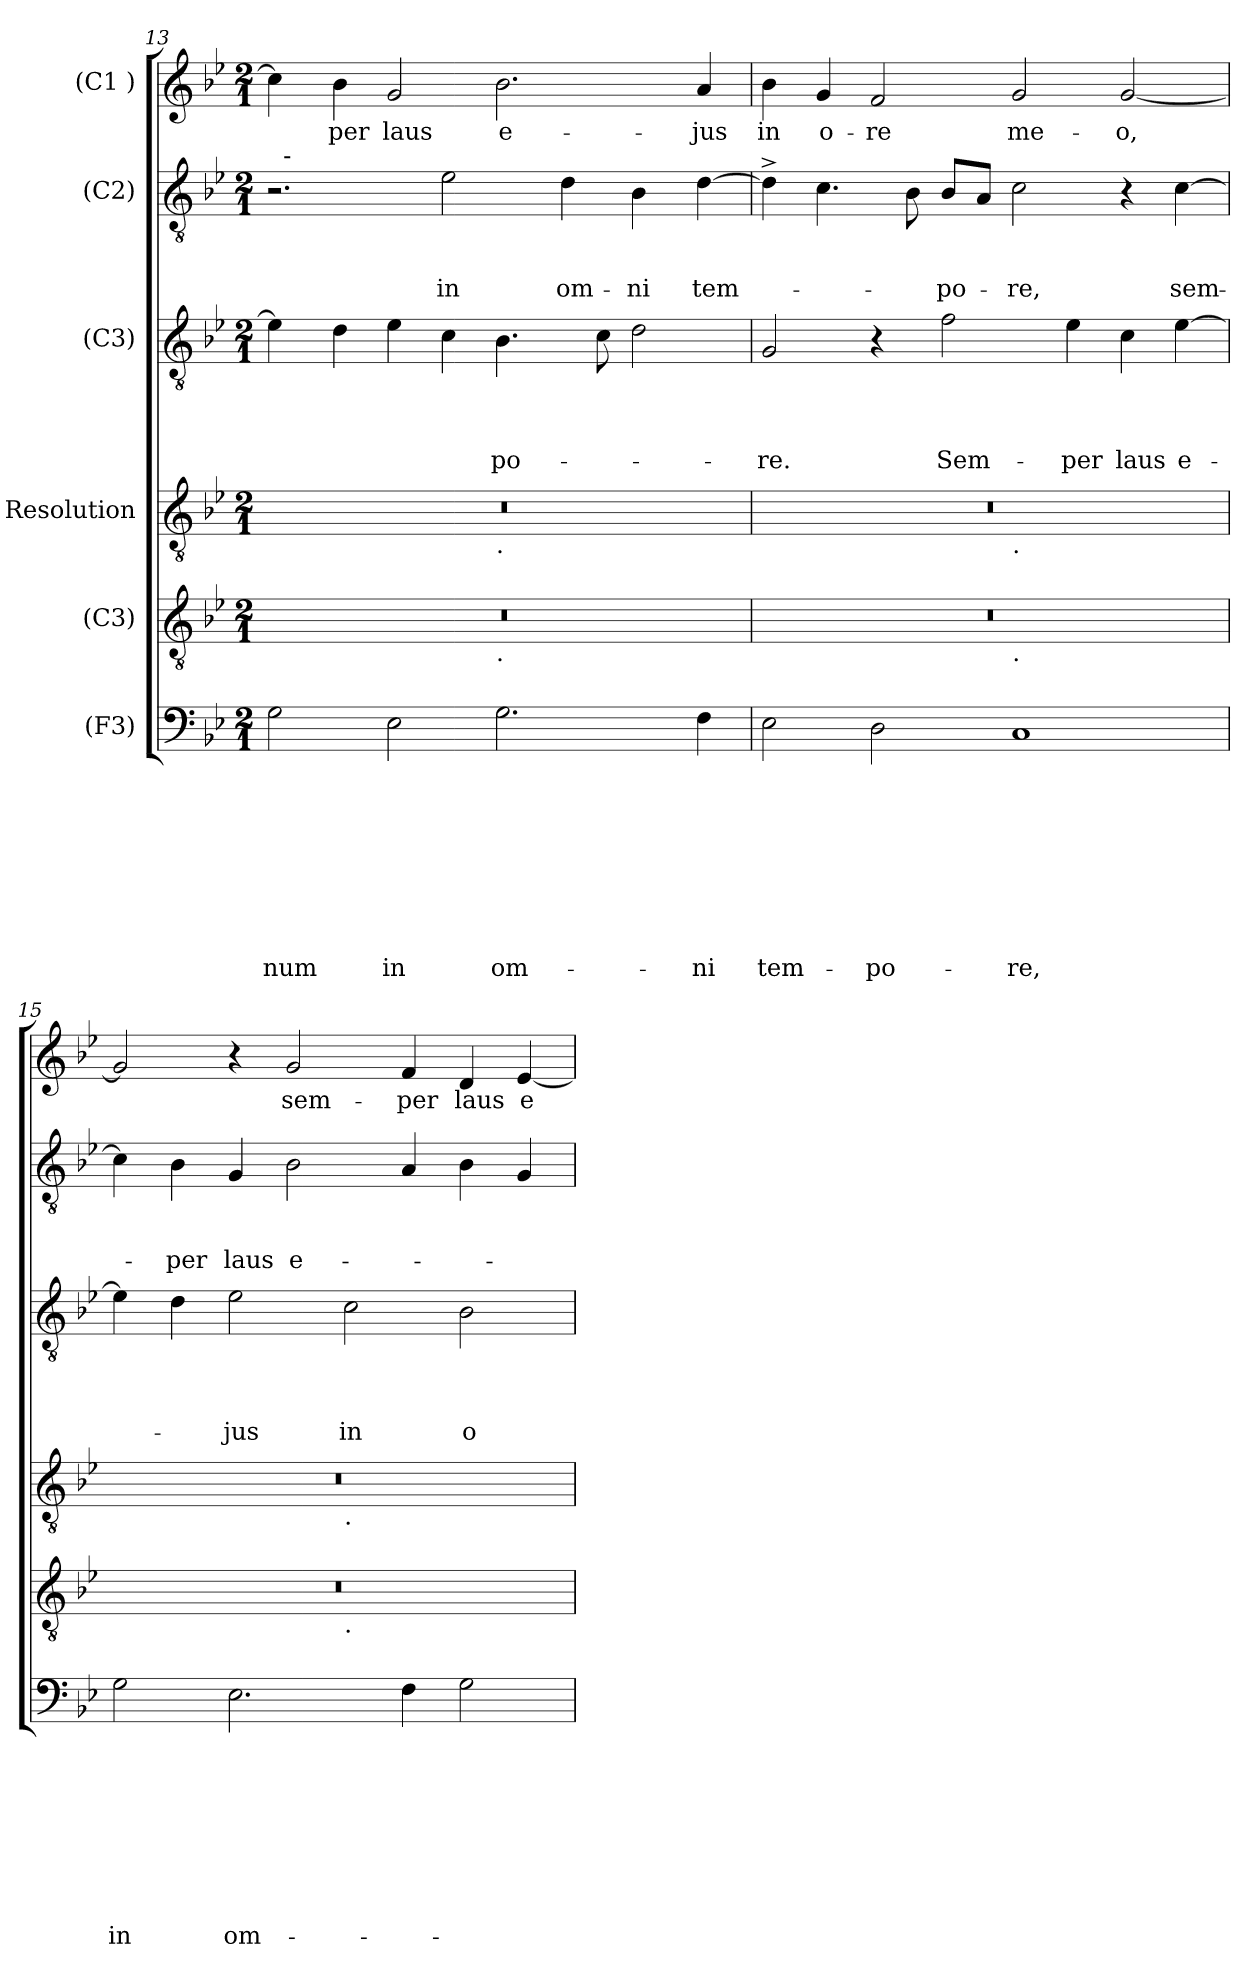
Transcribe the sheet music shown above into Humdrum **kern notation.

**kern	**text	**text	**text	**text	**text	**text	**text	**text	**text	**kern	**kern	**kern	**text	**text	**text	**text	**kern	**text	**text	**text	**kern	**text
*part6	*part6	*part6	*part6	*part6	*part6	*part6	*part6	*part6	*part6	*part5	*part4	*part3	*part3	*part3	*part3	*part3	*part2	*part2	*part2	*part2	*part1	*part1
*staff6	*staff6	*staff6	*staff6	*staff6	*staff6	*staff6	*staff6	*staff6	*staff6	*staff5	*staff4	*staff3	*staff3	*staff3	*staff3	*staff3	*staff2	*staff2	*staff2	*staff2	*staff1	*staff1
*I"(F3)	*	*	*	*	*	*	*	*	*	*I"(C3)	*I"Resolution	*I"(C3)	*	*	*	*	*I"(C2)	*	*	*	*I"(C1 )	*
!!LO:PB:g=z
*clefF4	*	*	*	*	*	*	*	*	*	*clefGv2	*clefGv2	*clefGv2	*	*	*	*	*clefGv2	*	*	*	*clefG2	*
*k[b-e-]	*	*	*	*	*	*	*	*	*	*k[b-e-]	*k[b-e-]	*k[b-e-]	*	*	*	*	*k[b-e-]	*	*	*	*k[b-e-]	*
*B-:	*	*	*	*	*	*	*	*	*	*B-:	*B-:	*B-:	*	*	*	*	*B-:	*	*	*	*B-:	*
*M2/1	*	*	*	*	*	*	*	*	*	*M2/1	*M2/1	*M2/1	*	*	*	*	*M2/1	*	*	*	*M2/1	*
=13	=13	=13	=13	=13	=13	=13	=13	=13	=13	=13	=13	=13	=13	=13	=13	=13	=13	=13	=13	=13	=13	=13
!	!	!	!	!	!	!	!	!	!LO:LY:b	!	!	!	!	!	!	!	!	!	!	!	!	!
*	*	*	*	*	*	*	*	*	*	*^	*^	*	*	*	*	*	*^	*	*	*	*	*
2G\	.	.	.	.	.	.	.	.	-num	0r	1ryy	0r	1ryy	4e-\]	.	.	.	.	2.r	32ryy	.	.	.	4cc\]	.
!	!	!	!	!	!	!	!	!	!	!	!	!	!	!	!	!	!	!	!	!LO:TX:a:t=-	!	!	!	!	!
.	.	.	.	.	.	.	.	.	.	.	.	.	.	.	.	.	.	.	.	1ryy	.	.	.	.	.
!	!	!	!	!	!	!	!	!	!	!	!	!	!	!	!	!	!	!	!	!	!	!	!	!	!LO:LY:b
.	.	.	.	.	.	.	.	.	.	.	.	.	.	4d\	.	.	.	.	.	.	.	.	.	4b-\	per
!	!	!	!	!	!	!	!	!	!LO:LY:b	!	!	!	!	!	!	!	!	!	!	!	!	!	!	!	!LO:LY:b
2E-\	.	.	.	.	.	.	.	.	in	.	.	.	.	4e-\	.	.	.	.	.	.	.	.	.	2g/	laus
!	!	!	!	!	!	!	!	!	!	!	!	!	!	!	!	!	!	!	!	!	!	!	!LO:LY:b	!	!
.	.	.	.	.	.	.	.	.	.	.	.	.	.	4c\	.	.	.	.	2e-\	.	.	.	in	.	.
!	!	!	!	!	!	!	!	!	!	!	!	!	!LO:TX:b:t=.	!	!	!	!	!	!	!	!	!	!	!	!
!	!	!	!	!	!	!	!	!	!	!	!LO:TX:b:t=.	!	!	!	!	!	!	!	!	!	!	!	!	!	!
!	!	!	!	!	!	!	!	!	!LO:LY:b	!	!	!	!	!	!	!	!	!LO:LY:b	!	!	!	!	!	!	!LO:LY:b
2.G\	.	.	.	.	.	.	.	.	om-	.	1ryy	.	1ryy	4.B-\	.	.	.	po-	.	.	.	.	.	2.b-\	e-
.	.	.	.	.	.	.	.	.	.	.	.	.	.	.	.	.	.	.	.	2ryy	.	.	.	.	.
!	!	!	!	!	!	!	!	!	!	!	!	!	!	!	!	!	!	!	!	!	!	!	!LO:LY:b	!	!
.	.	.	.	.	.	.	.	.	.	.	.	.	.	.	.	.	.	.	4d\	.	.	.	om-	.	.
.	.	.	.	.	.	.	.	.	.	.	.	.	.	8c\	.	.	.	.	.	.	.	.	.	.	.
!	!	!	!	!	!	!	!	!	!	!	!	!	!	!	!	!	!	!	!	!	!	!	!LO:LY:b	!	!
.	.	.	.	.	.	.	.	.	.	.	.	.	.	2d\	.	.	.	.	4B-\	.	.	.	-ni	.	.
.	.	.	.	.	.	.	.	.	.	.	.	.	.	.	.	.	.	.	.	4...ryy	.	.	.	.	.
!	!	!	!	!	!	!	!	!	!LO:LY:b	!	!	!	!	!	!	!	!	!	!	!	!	!	!LO:LY:b	!	!LO:LY:b
4F\	.	.	.	.	.	.	.	.	-ni	.	.	.	.	.	.	.	.	.	[>4d\	.	.	.	tem-	4a/	-jus
=14	=14	=14	=14	=14	=14	=14	=14	=14	=14	=14	=14	=14	=14	=14	=14	=14	=14	=14	=14	=14	=14	=14	=14	=14	=14
!	!	!	!	!	!	!	!	!	!LO:LY:b	!	!	!	!	!	!	!	!	!LO:LY:b	!	!	!	!	!	!	!LO:LY:b
*	*	*	*	*	*	*	*	*	*	*	*	*	*	*	*	*	*	*	*v	*v	*	*	*	*	*
2E-\	.	.	.	.	.	.	.	.	tem-	0r	1ryy	0r	1ryy	2G/	.	.	.	-re.	4d^>\]	.	.	.	4b-\	in
!	!	!	!	!	!	!	!	!	!	!	!	!	!	!	!	!	!	!	!	!	!	!	!	!LO:LY:b
.	.	.	.	.	.	.	.	.	.	.	.	.	.	.	.	.	.	.	4.c\	.	.	.	4g/	o-
!	!	!	!	!	!	!	!	!	!LO:LY:b	!	!	!	!	!	!	!	!	!	!	!	!	!	!	!LO:LY:b
2D\	.	.	.	.	.	.	.	.	-po-	.	.	.	.	4r	.	.	.	.	.	.	.	.	2f/	-re
.	.	.	.	.	.	.	.	.	.	.	.	.	.	.	.	.	.	.	8B-\	.	.	.	.	.
!	!	!	!	!	!	!	!	!	!	!	!	!	!	!	!	!	!	!LO:LY:b	!	!	!	!LO:LY:b	!	!
.	.	.	.	.	.	.	.	.	.	.	.	.	.	2f\	.	.	.	Sem-	8B-/L	.	.	-po-	.	.
.	.	.	.	.	.	.	.	.	.	.	.	.	.	.	.	.	.	.	8A/J	.	.	.	.	.
!	!	!	!	!	!	!	!	!	!	!	!	!	!LO:TX:b:t=.	!	!	!	!	!	!	!	!	!	!	!
!	!	!	!	!	!	!	!	!	!	!	!LO:TX:b:t=.	!	!	!	!	!	!	!	!	!	!	!	!	!
!	!	!	!	!	!	!	!	!	!LO:LY:b	!	!	!	!	!	!	!	!	!	!	!	!	!LO:LY:b	!	!LO:LY:b
1C	.	.	.	.	.	.	.	.	-re,	.	1ryy	.	1ryy	.	.	.	.	.	2c\	.	.	-re,	2g/	me-
!	!	!	!	!	!	!	!	!	!	!	!	!	!	!	!	!	!	!LO:LY:b	!	!	!	!	!	!
.	.	.	.	.	.	.	.	.	.	.	.	.	.	4e-\	.	.	.	-per	.	.	.	.	.	.
!	!	!	!	!	!	!	!	!	!	!	!	!	!	!	!	!	!	!LO:LY:b	!	!	!	!	!	!LO:LY:b
.	.	.	.	.	.	.	.	.	.	.	.	.	.	4c\	.	.	.	laus	4r	.	.	.	[<2g/	-o,
!	!	!	!	!	!	!	!	!	!	!	!	!	!	!	!	!	!	!LO:LY:b	!	!	!	!LO:LY:b	!	!
.	.	.	.	.	.	.	.	.	.	.	.	.	.	[>4e-\	.	.	.	e-	[>4c\	.	.	sem-	.	.
=15	=15	=15	=15	=15	=15	=15	=15	=15	=15	=15	=15	=15	=15	=15	=15	=15	=15	=15	=15	=15	=15	=15	=15	=15
!	!	!	!	!	!	!	!	!	!LO:LY:b	!	!	!	!	!	!	!	!	!	!	!	!	!	!	!
2G\	.	.	.	.	.	.	.	.	in	0r	1ryy	0r	1ryy	4e-\]	.	.	.	.	4c\]	.	.	.	2g/]	.
!	!	!	!	!	!	!	!	!	!	!	!	!	!	!	!	!	!	!	!	!	!	!LO:LY:b	!	!
.	.	.	.	.	.	.	.	.	.	.	.	.	.	4d\	.	.	.	.	4B-\	.	.	-per	.	.
!	!	!	!	!	!	!	!	!	!LO:LY:b	!	!	!	!	!	!	!	!	!LO:LY:b	!	!	!	!LO:LY:b	!	!
2.E-\	.	.	.	.	.	.	.	.	om-	.	.	.	.	2e-\	.	.	.	-jus	4G/	.	.	laus	4r	.
!	!	!	!	!	!	!	!	!	!	!	!	!	!	!	!	!	!	!	!	!	!	!LO:LY:b:rj	!	!LO:LY:b
.	.	.	.	.	.	.	.	.	.	.	.	.	.	.	.	.	.	.	2B-\	.	.	e-	2g/	sem-
!	!	!	!	!	!	!	!	!	!	!	!	!	!LO:TX:b:t=.	!	!	!	!	!	!	!	!	!	!	!
!	!	!	!	!	!	!	!	!	!	!	!LO:TX:b:t=.	!	!	!	!	!	!	!	!	!	!	!	!	!
!	!	!	!	!	!	!	!	!	!	!	!	!	!	!	!	!	!	!LO:LY:b	!	!	!	!	!	!
.	.	.	.	.	.	.	.	.	.	.	1ryy	.	1ryy	2c\	.	.	.	in	.	.	.	.	.	.
!	!	!	!	!	!	!	!	!	!	!	!	!	!	!	!	!	!	!	!	!	!	!	!	!LO:LY:b
4F\	.	.	.	.	.	.	.	.	.	.	.	.	.	.	.	.	.	.	4A/	.	.	.	4f/	-per
!	!	!	!	!	!	!	!	!	!	!	!	!	!	!	!	!	!	!LO:LY:b	!	!	!	!	!	!LO:LY:b
2G\	.	.	.	.	.	.	.	.	.	.	.	.	.	2B-\	.	.	.	o-	4B-\	.	.	.	4d/	laus
!	!	!	!	!	!	!	!	!	!	!	!	!	!	!	!	!	!	!	!	!	!	!	!	!LO:LY:b
.	.	.	.	.	.	.	.	.	.	.	.	.	.	.	.	.	.	.	4G/	.	.	.	[<4e-/	e-
*	*	*	*	*	*	*	*	*	*	*v	*v	*	*	*	*	*	*	*	*	*	*	*	*	*
*	*	*	*	*	*	*	*	*	*	*	*v	*v	*	*	*	*	*	*	*	*	*	*	*
=	=	=	=	=	=	=	=	=	=	=	=	=	=	=	=	=	=	=	=	=	=	=
*-	*-	*-	*-	*-	*-	*-	*-	*-	*-	*-	*-	*-	*-	*-	*-	*-	*-	*-	*-	*-	*-	*-
